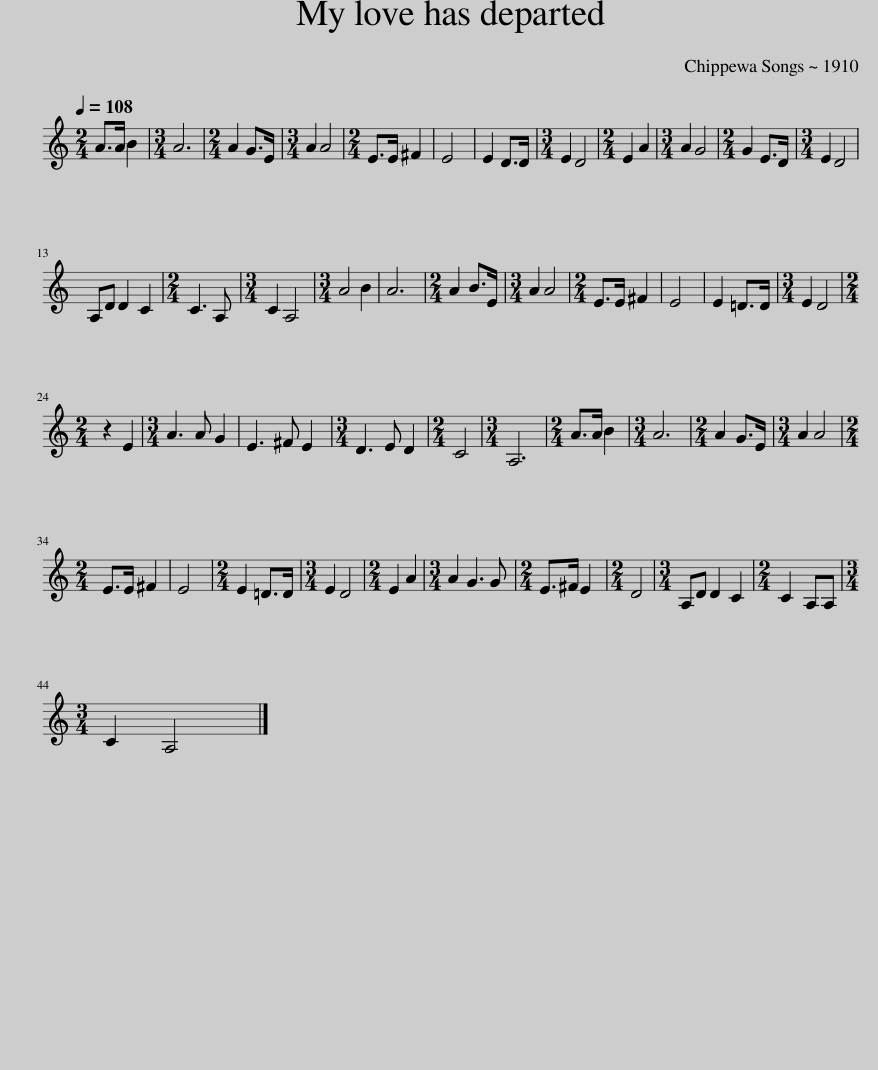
X:1
L:1/8
Q:1/4=108
M:2/4
I:linebreak $
K:C
V:1 treble
V:1
 A>A B2 |[M:3/4] A6 |[M:2/4] A2 G>E |[M:3/4] A2 A4 |[M:2/4] E>E ^F2 | %5
 E4 | E2 D>D |[M:3/4] E2 D4 |[M:2/4] E2 A2 |[M:3/4] A2 G4 | %10
[M:2/4] G2 E>D |[M:3/4] E2 D4 |$ A,D D2 C2 |[M:2/4] C3 A, |[M:3/4] C2 A,4 | %15
[M:3/4] A4 B2 | A6 |[M:2/4] A2 B>E |[M:3/4] A2 A4 |[M:2/4] E>E ^F2 | %20
 E4 | E2 =D>D |[M:3/4] E2 D4 |$[M:2/4] z2 E2 |[M:3/4] A3 A G2 | %25
 E3 ^F E2 |[M:3/4] D3 E D2 |[M:2/4] C4 |[M:3/4] A,6 |[M:2/4] A>A B2 | %30
[M:3/4] A6 |[M:2/4] A2 G>E |[M:3/4] A2 A4 |$[M:2/4] E>E ^F2 | E4 | %35
[M:2/4] E2 =D>D |[M:3/4] E2 D4 |[M:2/4] E2 A2 |[M:3/4] A2 G3 G |[M:2/4] E>^F E2 | %40
[M:2/4] D4 |[M:3/4] A,D D2 C2 |[M:2/4] C2 A,A, |$[M:3/4] C2 A,4 |] %44
